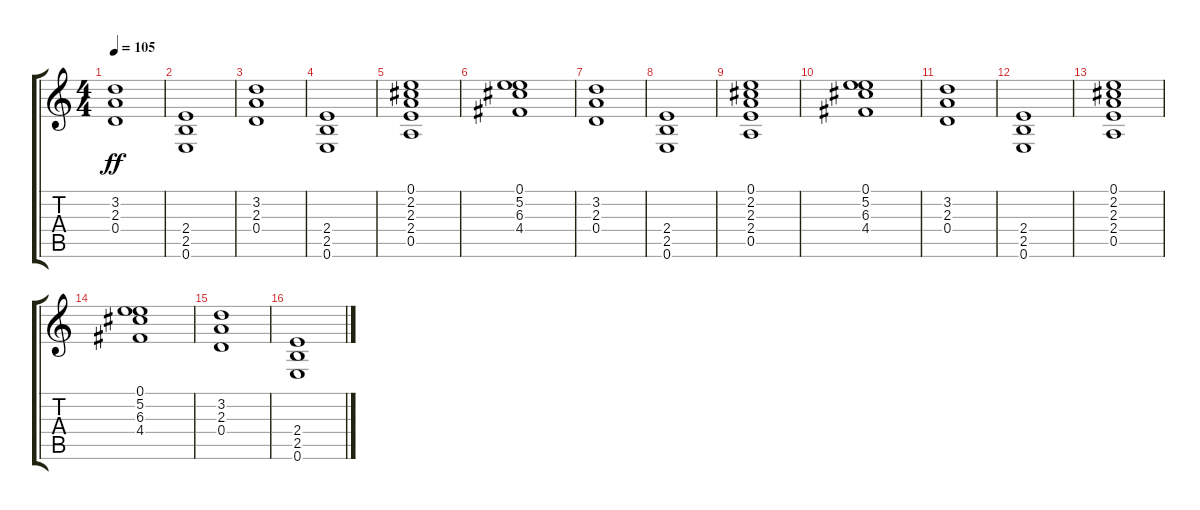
\track "" {instrument distortionguitar}
\staff {score tabs}
\tuning (E4 B3 G3 D3 A2 E2) {hide}
\ts (4 4)
\tempo 105
\clef g2
\ks c
(3.2 2.3 0.4).1{dy ff} |
(2.4 2.5 0.6).1 |
(3.2 2.3 0.4).1 |
(2.4 2.5 0.6).1 |
(0.1 2.2 2.3 2.4 0.5).1 |
(0.1 5.2 6.3 4.4).1 |
(3.2 2.3 0.4).1 |
(2.4 2.5 0.6).1 |
(0.1 2.2 2.3 2.4 0.5).1 |
(0.1 5.2 6.3 4.4).1 |
(3.2 2.3 0.4).1 |
(2.4 2.5 0.6).1 |
(0.1 2.2 2.3 2.4 0.5).1 |
(0.1 5.2 6.3 4.4).1 |
(3.2 2.3 0.4).1 |
(2.4 2.5 0.6).1
